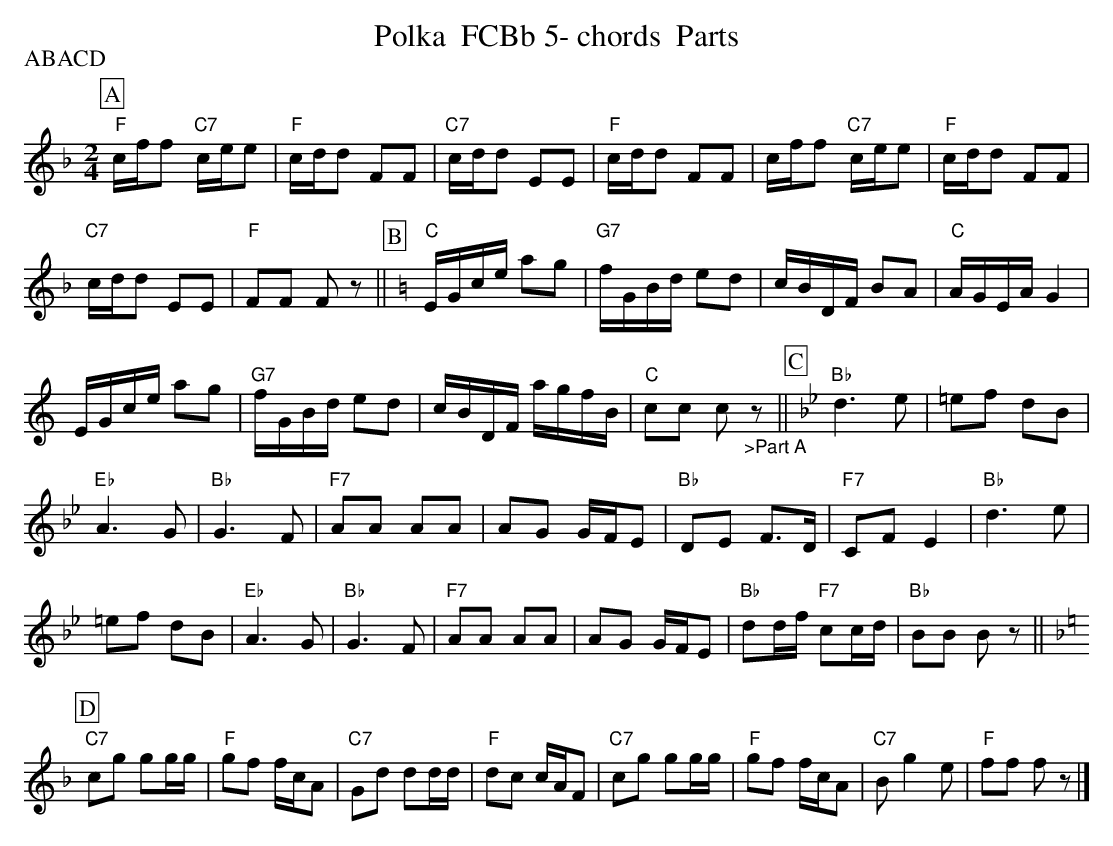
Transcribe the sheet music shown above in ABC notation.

X:1
T:Polka  FCBb 5- chords  Parts
P:ABACD
M:2/4
L:1/16
K:Fmaj%%MIDI gchordon
[P:A] "F"cff2 "C7"cee2 | "F"cdd2 F2F2 | "C7"cdd2 E2E2 | "F"cdd2 F2F2 | cff2 "C7"cee2 | "F"cdd2 F2F2 |
"C7"cdd2 E2E2 | "F"F2F2 F2z2 || [P:B] [K:Cmaj] "C"EGce a2g2 | "G7"fGBd e2d2 | cBDF B2A2 | "C"AGEA G4 |
EGce a2g2 | "G7"fGBd e2d2 | cBDF agfB | "C"c2c2 c2"_>Part A"z2 || [P:C] [K:Bbmaj] [L:1/8] "Bb"d3e | =ef dB |
"Eb"A3G | "Bb"G3F | "F7"AA AA | AG G/2F/2E | "Bb"DE F>D | "F7"CF E2 | "Bb"d3e |
=ef dB | "Eb"A3G | "Bb"G3F | "F7"AA AA | AG G/2F/2E | "Bb"dd/2f/2 "F7"cc/2d/2 | "Bb"BB Bz || [P:D] [K:Fmaj]
"C7"cg gg/2g/2 | "F"gf f/2c/2A | "C7"Gd dd/2d/2| "F"dc c/2A/2F | "C7"cg gg/2g/2 | "F"gf f/2c/2A | "C7"Bg2e | "F"ff fz |]
